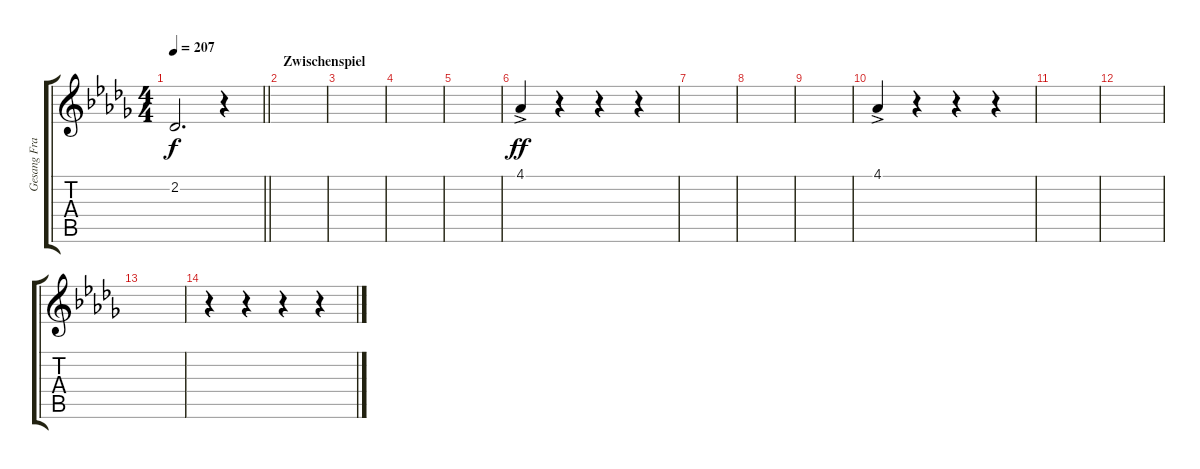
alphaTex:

\track ("Gesang Frau " "Gesang Fra") {instrument vibraphone}
\staff {score tabs}
\tuning (E4 B3 G3 D3 A2 E2) {hide}
\ts (4 4)
\tempo 207
\clef g2
\barLineRight lightlight
\ks bbminor
2.2{t}.2{d dy f} r.4 |
\section ("" "Zwischenspiel")
|
|
|
|
4.1{ac}.4{dy ff} r.4 r.4 r.4 |
|
|
|
4.1{ac}.4 r.4 r.4 r.4 |
|
|
|
r.4 r.4 r.4 r.4
